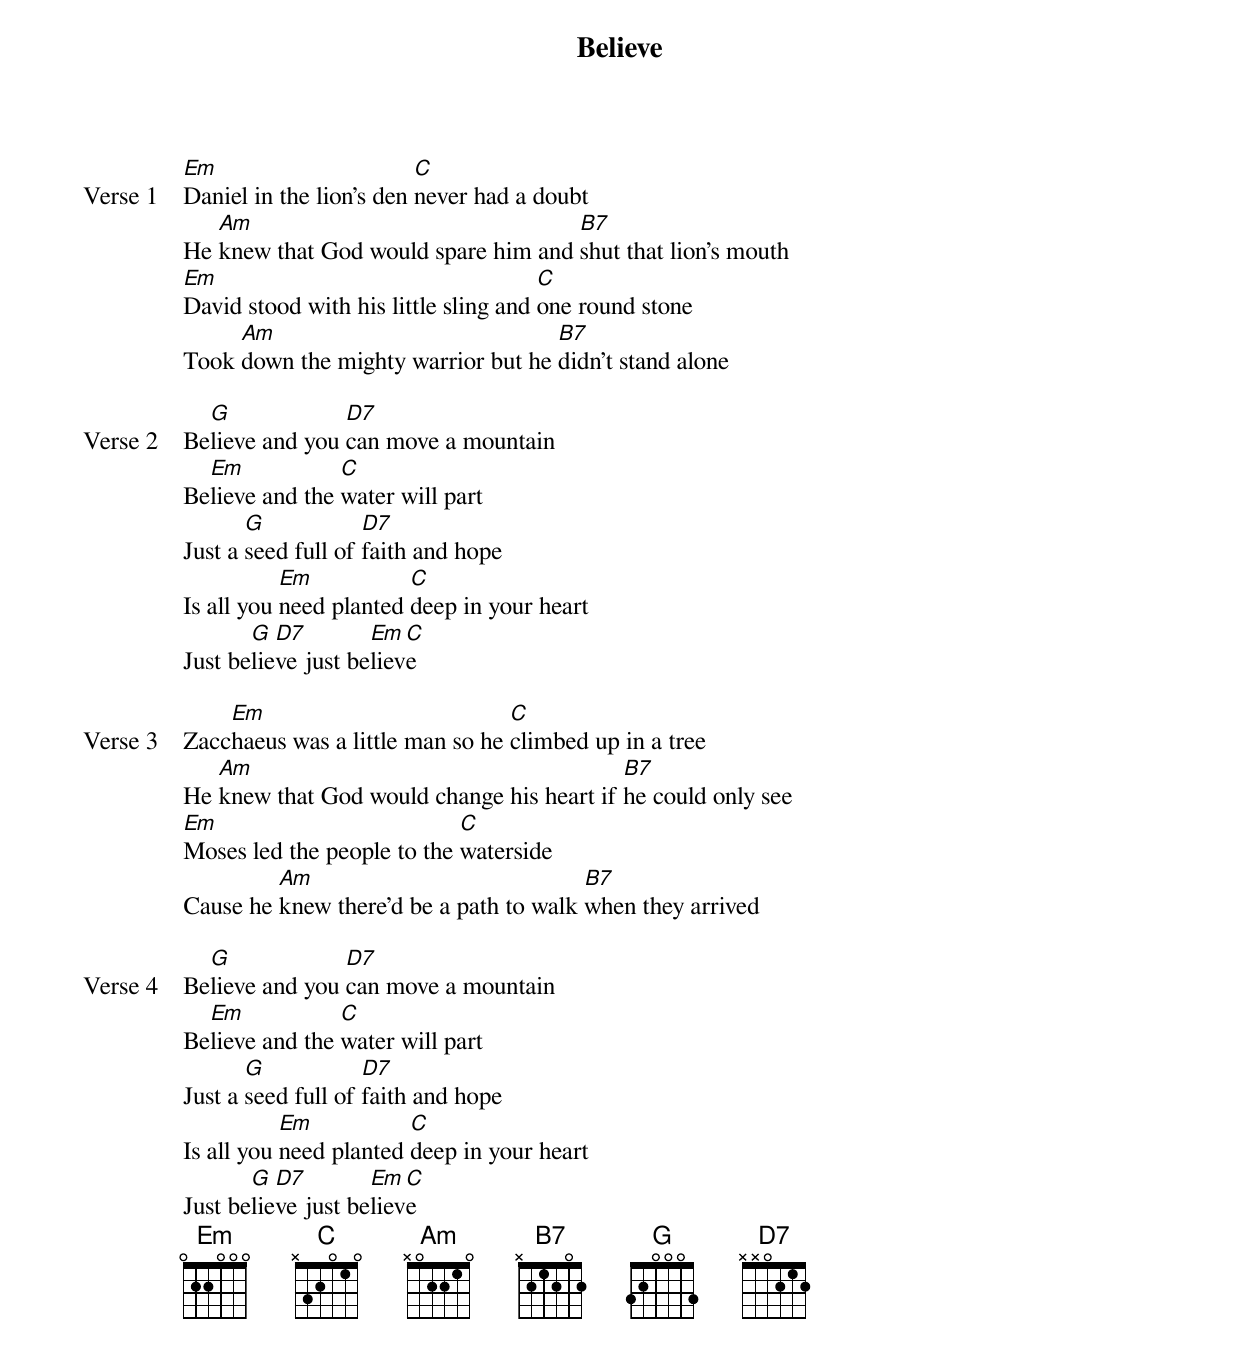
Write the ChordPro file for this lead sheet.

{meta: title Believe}
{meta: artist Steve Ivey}
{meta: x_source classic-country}
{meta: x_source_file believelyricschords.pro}
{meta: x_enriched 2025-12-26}

{start_of_verse: Verse 1}
[Em]Daniel in the lion's den [C]never had a doubt
He [Am]knew that God would spare him and [B7]shut that lion's mouth
[Em]David stood with his little sling and [C]one round stone
Took [Am]down the mighty warrior but he [B7]didn't stand alone
{end_of_verse}

{start_of_verse: Verse 2}
Be[G]lieve and you [D7]can move a mountain
Be[Em]lieve and the [C]water will part
Just a [G]seed full of [D7]faith and hope
Is all you [Em]need planted [C]deep in your heart
Just be[G]lie[D7]ve just be[Em]liev[C]e
{end_of_verse}

{start_of_verse: Verse 3}
Zacc[Em]haeus was a little man so he [C]climbed up in a tree
He [Am]knew that God would change his heart if [B7]he could only see
[Em]Moses led the people to the [C]waterside
Cause he [Am]knew there'd be a path to walk [B7]when they arrived
{end_of_verse}

{start_of_verse: Verse 4}
Be[G]lieve and you [D7]can move a mountain
Be[Em]lieve and the [C]water will part
Just a [G]seed full of [D7]faith and hope
Is all you [Em]need planted [C]deep in your heart
Just be[G]lie[D7]ve just be[Em]liev[C]e
{end_of_verse}
